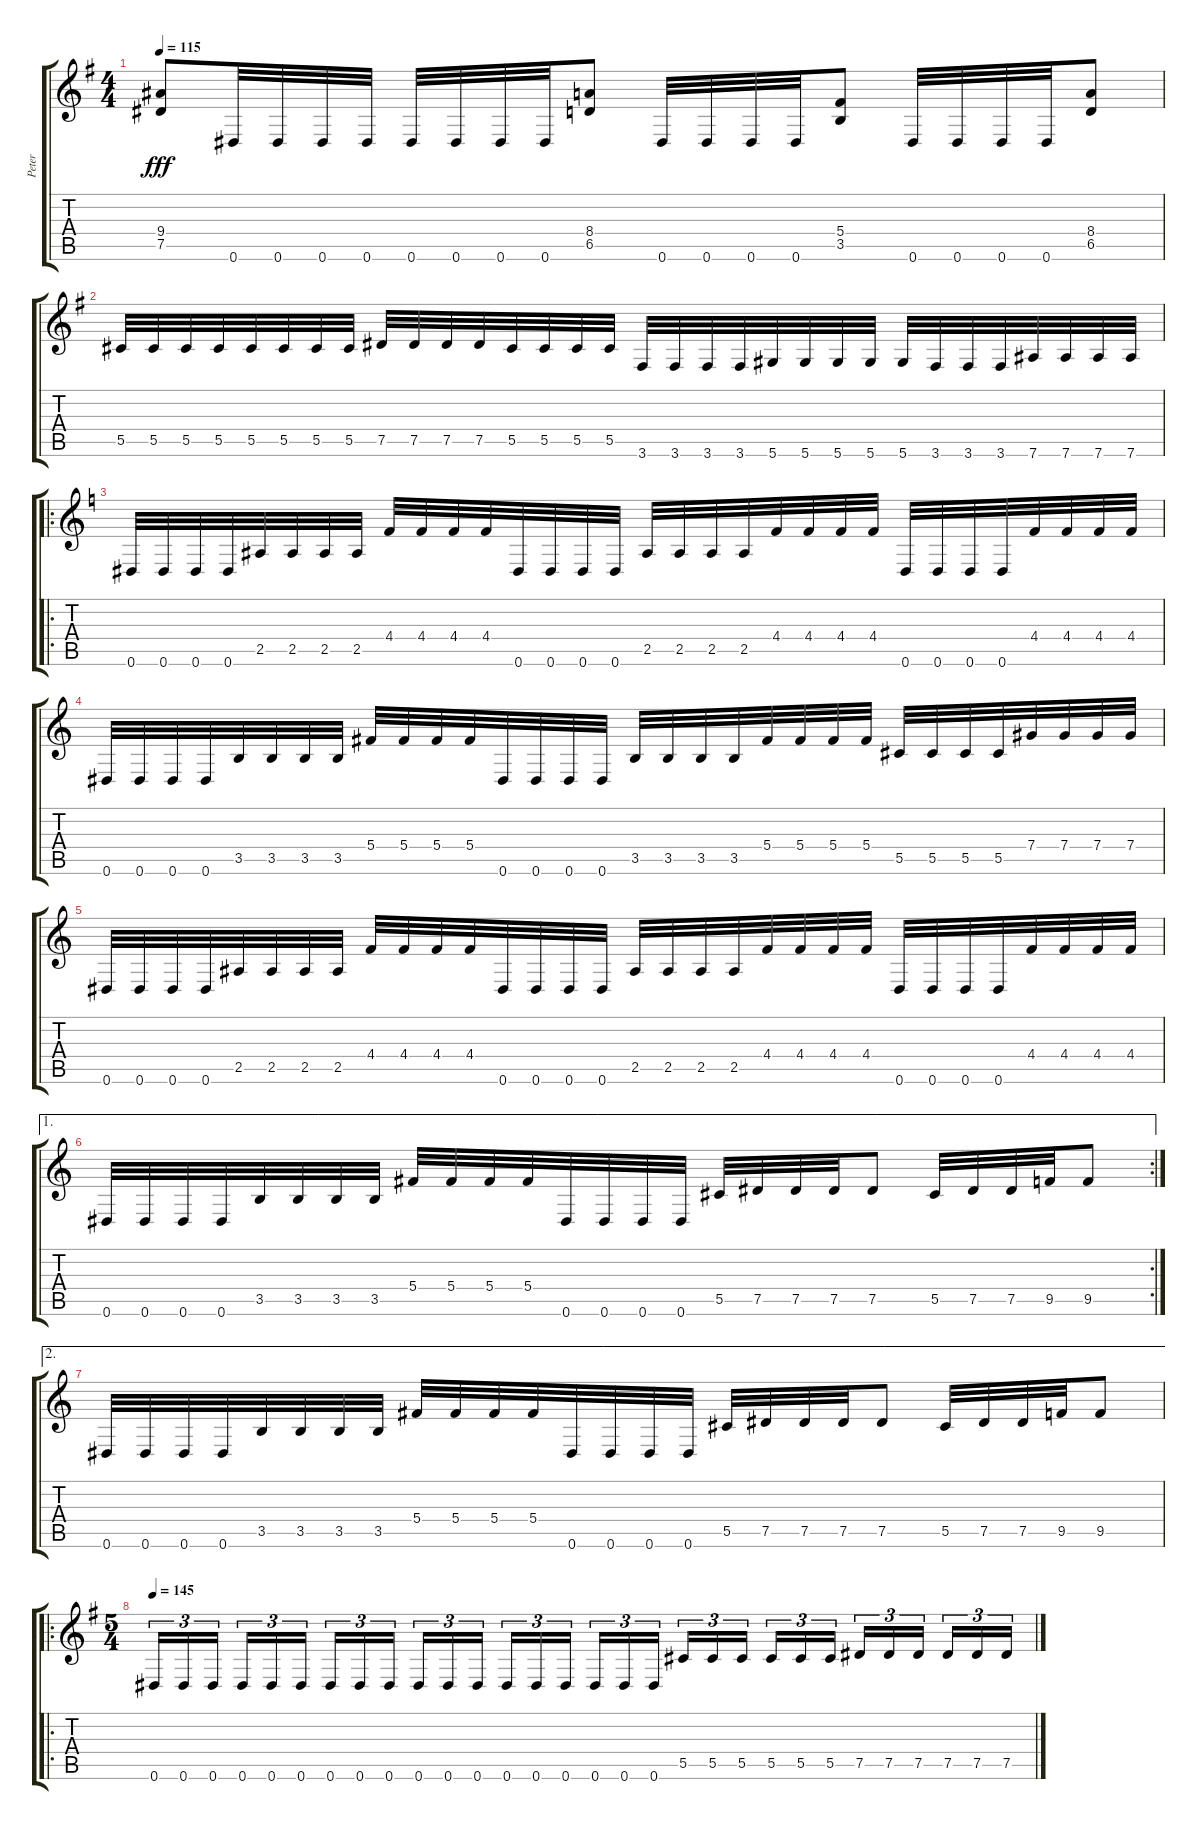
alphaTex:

\track ("Peter" "Peter") {instrument distortionguitar}
\staff {score tabs}
\tuning (Eb4 Bb3 Gb3 Db3 Ab2 Eb2) {hide}
\ts (4 4)
\tempo 115
\clef g2
\ks g
(9.4 7.5).8{dy fff} 0.6.32 0.6.32 0.6.32 0.6.32 0.6.32 0.6.32 0.6.32 0.6.32 (8.4 6.5).8 0.6.32 0.6.32 0.6.32 0.6.32 (5.4 3.5).8 0.6.32 0.6.32 0.6.32 0.6.32 (8.4 6.5).8 |
5.5.32 5.5.32 5.5.32 5.5.32 5.5.32 5.5.32 5.5.32 5.5.32 7.5.32 7.5.32 7.5.32 7.5.32 5.5.32 5.5.32 5.5.32 5.5.32 3.6.32 3.6.32 3.6.32 3.6.32 5.6.32 5.6.32 5.6.32 5.6.32 5.6.32 3.6.32 3.6.32 3.6.32 7.6.32 7.6.32 7.6.32 7.6.32 |
\ro
\ks c
0.6.32 0.6.32 0.6.32 0.6.32 2.5.32 2.5.32 2.5.32 2.5.32 4.4.32 4.4.32 4.4.32 4.4.32 0.6.32 0.6.32 0.6.32 0.6.32 2.5.32 2.5.32 2.5.32 2.5.32 4.4.32 4.4.32 4.4.32 4.4.32 0.6.32 0.6.32 0.6.32 0.6.32 4.4.32 4.4.32 4.4.32 4.4.32 |
0.6.32 0.6.32 0.6.32 0.6.32 3.5.32 3.5.32 3.5.32 3.5.32 5.4.32 5.4.32 5.4.32 5.4.32 0.6.32 0.6.32 0.6.32 0.6.32 3.5.32 3.5.32 3.5.32 3.5.32 5.4.32 5.4.32 5.4.32 5.4.32 5.5.32 5.5.32 5.5.32 5.5.32 7.4.32 7.4.32 7.4.32 7.4.32 |
0.6.32 0.6.32 0.6.32 0.6.32 2.5.32 2.5.32 2.5.32 2.5.32 4.4.32 4.4.32 4.4.32 4.4.32 0.6.32 0.6.32 0.6.32 0.6.32 2.5.32 2.5.32 2.5.32 2.5.32 4.4.32 4.4.32 4.4.32 4.4.32 0.6.32 0.6.32 0.6.32 0.6.32 4.4.32 4.4.32 4.4.32 4.4.32 |
\ae 1
\rc 2
0.6.32 0.6.32 0.6.32 0.6.32 3.5.32 3.5.32 3.5.32 3.5.32 5.4.32 5.4.32 5.4.32 5.4.32 0.6.32 0.6.32 0.6.32 0.6.32 5.5.32 7.5.32 7.5.32 7.5.32 7.5.8 5.5.32 7.5.32 7.5.32 9.5.32 9.5.8 |
\ae 2
0.6.32 0.6.32 0.6.32 0.6.32 3.5.32 3.5.32 3.5.32 3.5.32 5.4.32 5.4.32 5.4.32 5.4.32 0.6.32 0.6.32 0.6.32 0.6.32 5.5.32 7.5.32 7.5.32 7.5.32 7.5.8 5.5.32 7.5.32 7.5.32 9.5.32 9.5.8 |
\ro
\ts (5 4)
\tempo 145
\ks g
0.6.16{tu (3 2)} 0.6.16{tu (3 2)} 0.6.16{tu (3 2) beam splitsecondary} 0.6.16{tu (3 2)} 0.6.16{tu (3 2)} 0.6.16{tu (3 2)} 0.6.16{tu (3 2)} 0.6.16{tu (3 2)} 0.6.16{tu (3 2) beam splitsecondary} 0.6.16{tu (3 2)} 0.6.16{tu (3 2)} 0.6.16{tu (3 2)} 0.6.16{tu (3 2)} 0.6.16{tu (3 2)} 0.6.16{tu (3 2) beam splitsecondary} 0.6.16{tu (3 2)} 0.6.16{tu (3 2)} 0.6.16{tu (3 2)} 5.5.16{tu (3 2)} 5.5.16{tu (3 2)} 5.5.16{tu (3 2) beam splitsecondary} 5.5.16{tu (3 2)} 5.5.16{tu (3 2)} 5.5.16{tu (3 2)} 7.5.16{tu (3 2)} 7.5.16{tu (3 2)} 7.5.16{tu (3 2) beam splitsecondary} 7.5.16{tu (3 2)} 7.5.16{tu (3 2)} 7.5.16{tu (3 2)}
